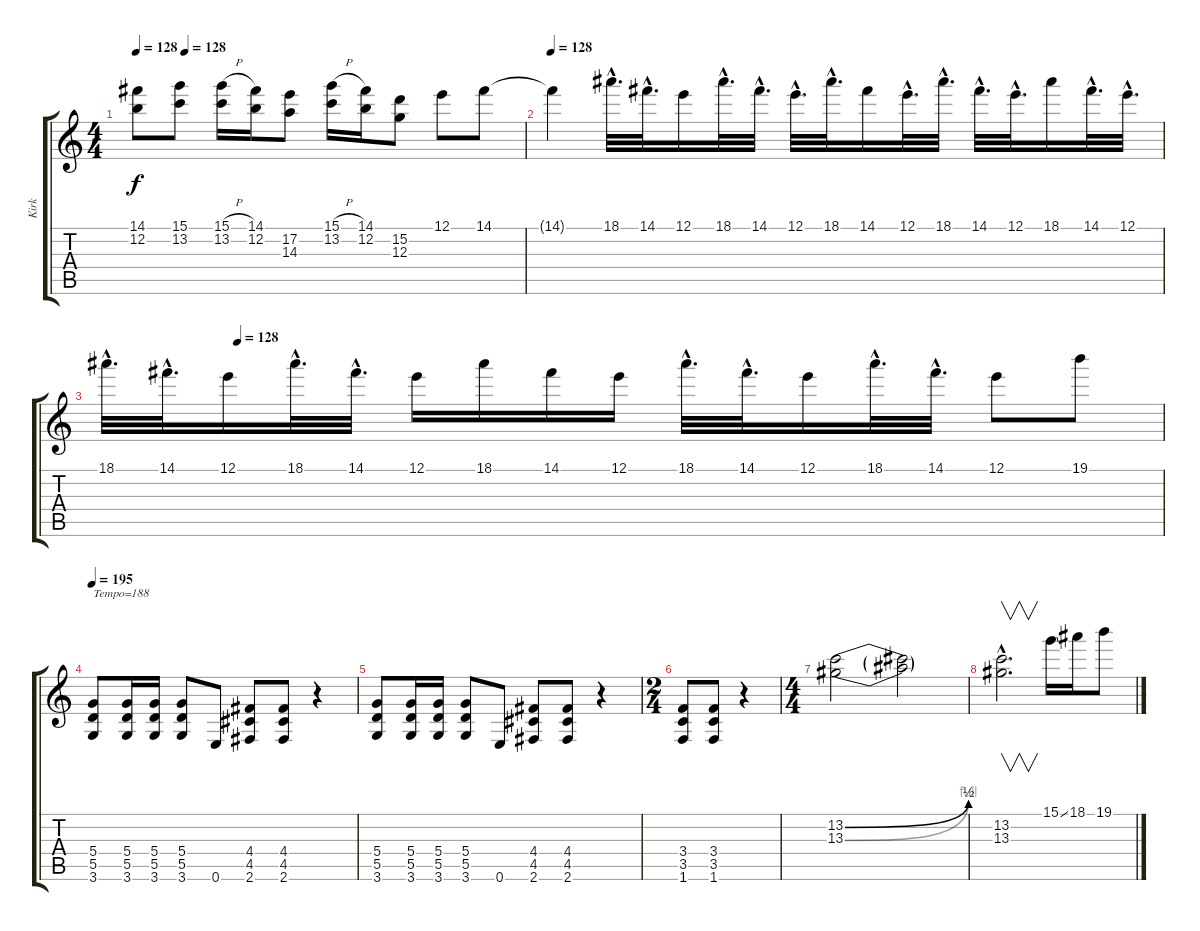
\track ("Kirk" "Kirk") {instrument distortionguitar}
\staff {score tabs}
\tuning (E4 B3 G3 D3 A2 E2) {hide}
\ts (4 4)
\tempo 128
\tempo (128 0.125)
\clef g2
\ks c
(14.1 12.2).8{dy f} (15.1 13.2).8 (15.1{h} 13.2).16 (14.1 12.2).16 (17.2 14.3).8 (15.1{h} 13.2).16 (14.1 12.2).16 (15.2 12.3).8 12.1.8 14.1.8 |
\tempo 128
14.1{t}.4 18.1{hac}.32{d} 14.1{hac}.32{d} 12.1.16 18.1{hac}.32{d} 14.1{hac}.32{d} 12.1{hac}.32{d} 18.1{hac}.32{d} 14.1.16 12.1{hac}.32{d} 18.1{hac}.32{d} 14.1{hac}.32{d} 12.1{hac}.32{d} 18.1.16 14.1{hac}.32{d} 12.1{hac}.32{d} |
\tempo (128 0.125)
18.1{hac}.32{d} 14.1{hac}.32{d} 12.1.16 18.1{hac}.32{d} 14.1{hac}.32{d} 12.1.16 18.1.16 14.1.16 12.1.16 18.1{hac}.32{d} 14.1{hac}.32{d} 12.1.16 18.1{hac}.32{d} 14.1{hac}.32{d} 12.1.8 19.1.8 |
\tempo 195
(5.4 5.5 3.6).8{txt "Tempo=188"} (5.4 5.5 3.6).16 (5.4 5.5 3.6).16 (5.4 5.5 3.6).8 0.6.8 (4.4 4.5 2.6).8 (4.4 4.5 2.6).8 r.4 |
(5.4 5.5 3.6).8 (5.4 5.5 3.6).16 (5.4 5.5 3.6).16 (5.4 5.5 3.6).8 0.6.8 (4.4 4.5 2.6).8 (4.4 4.5 2.6).8 r.4 |
\ts (2 4)
(3.4 3.5 1.6).8 (3.4 3.5 1.6).8 r.4 |
\ts (4 4)
(13.2{be (bend 0 0 60 2)} 13.3{be (bend 0 0 60 4)}).2 (13.2{t} 13.3{t}).2 |
(13.2{hac} 13.3{hac}).2{v d} 15.1{ss}.16 18.1.16 19.1.8
